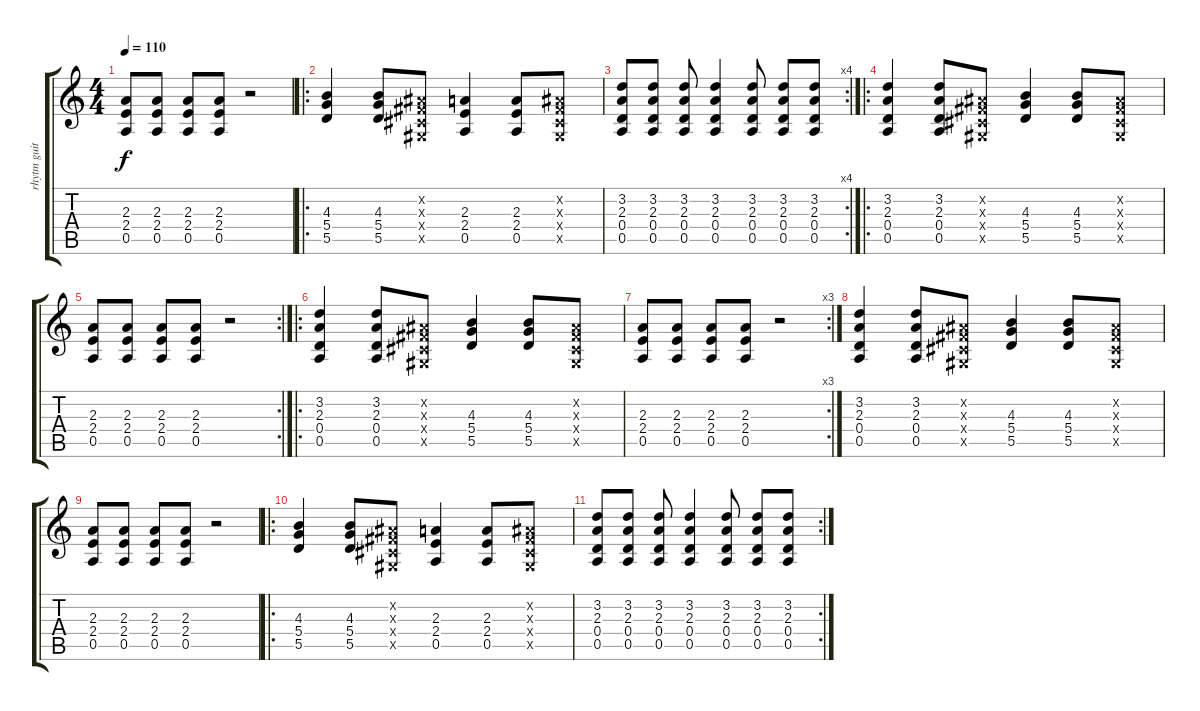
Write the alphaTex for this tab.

\track ("rhytm guitar" "rhytm guit") {instrument distortionguitar}
\staff {score tabs}
\tuning (E4 B3 G3 D3 A2 E2) {hide}
\ts (4 4)
\tempo 110
\clef g2
\ks c
(2.3 2.4 0.5).8{dy f} (2.3 2.4 0.5).8 (2.3 2.4 0.5).8 (2.3 2.4 0.5).8 r.2 |
\ro
(4.3 5.4 5.5).4 (4.3 5.4 5.5).8 (-1.2{x} -1.3{x} -1.4{x} -1.5{x}).8 (2.3 2.4 0.5).4 (2.3 2.4 0.5).8 (-1.2{x} -1.3{x} -1.4{x} -1.5{x}).8 |
\rc 4
(3.2 2.3 0.4 0.5).8 (3.2 2.3 0.4 0.5).8 (3.2 2.3 0.4 0.5).8 (3.2 2.3 0.4 0.5).4 (3.2 2.3 0.4 0.5).8 (3.2 2.3 0.4 0.5).8 (3.2 2.3 0.4 0.5).8 |
\ro
(3.2 2.3 0.4 0.5).4 (3.2 2.3 0.4 0.5).8 (-1.2{x} -1.3{x} -1.4{x} -1.5{x}).8 (4.3 5.4 5.5).4 (4.3 5.4 5.5).8 (-1.2{x} -1.3{x} -1.4{x} -1.5{x}).8 |
\rc 2
(2.3 2.4 0.5).8 (2.3 2.4 0.5).8 (2.3 2.4 0.5).8 (2.3 2.4 0.5).8 r.2 |
\ro
(3.2 2.3 0.4 0.5).4 (3.2 2.3 0.4 0.5).8 (-1.2{x} -1.3{x} -1.4{x} -1.5{x}).8 (4.3 5.4 5.5).4 (4.3 5.4 5.5).8 (-1.2{x} -1.3{x} -1.4{x} -1.5{x}).8 |
\rc 3
(2.3 2.4 0.5).8 (2.3 2.4 0.5).8 (2.3 2.4 0.5).8 (2.3 2.4 0.5).8 r.2 |
(3.2 2.3 0.4 0.5).4 (3.2 2.3 0.4 0.5).8 (-1.2{x} -1.3{x} -1.4{x} -1.5{x}).8 (4.3 5.4 5.5).4 (4.3 5.4 5.5).8 (-1.2{x} -1.3{x} -1.4{x} -1.5{x}).8 |
(2.3 2.4 0.5).8 (2.3 2.4 0.5).8 (2.3 2.4 0.5).8 (2.3 2.4 0.5).8 r.2 |
\ro
(4.3 5.4 5.5).4 (4.3 5.4 5.5).8 (-1.2{x} -1.3{x} -1.4{x} -1.5{x}).8 (2.3 2.4 0.5).4 (2.3 2.4 0.5).8 (-1.2{x} -1.3{x} -1.4{x} -1.5{x}).8 |
\rc 2
(3.2 2.3 0.4 0.5).8 (3.2 2.3 0.4 0.5).8 (3.2 2.3 0.4 0.5).8 (3.2 2.3 0.4 0.5).4 (3.2 2.3 0.4 0.5).8 (3.2 2.3 0.4 0.5).8 (3.2 2.3 0.4 0.5).8
